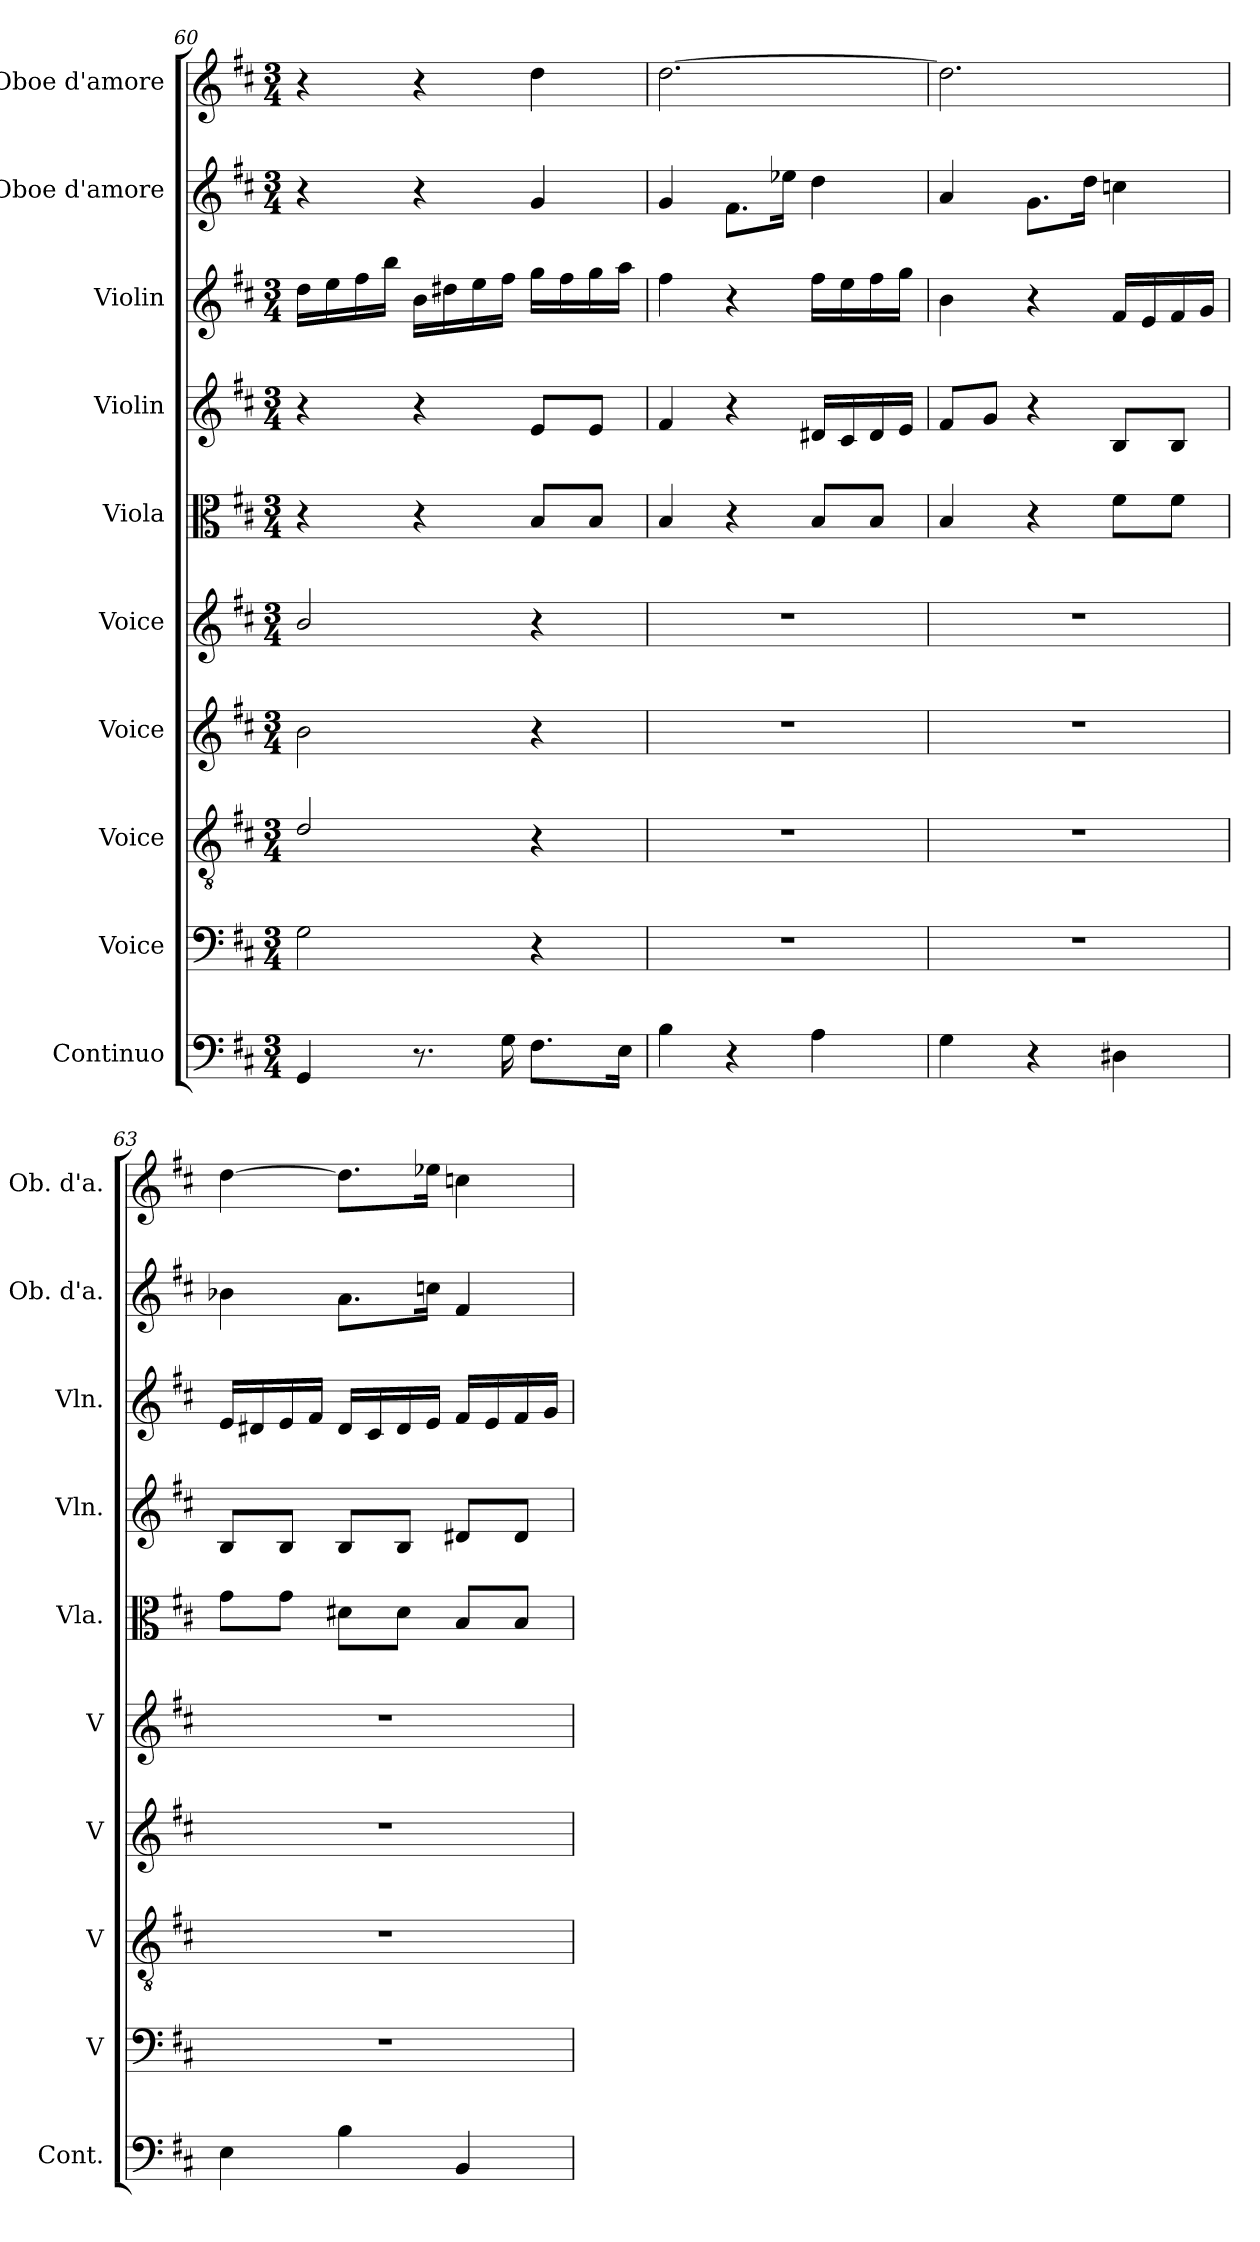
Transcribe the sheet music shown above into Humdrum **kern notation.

**kern	**kern	**kern	**kern	**kern	**kern	**kern	**kern	**kern	**kern
*part10	*part9	*part8	*part7	*part6	*part5	*part4	*part3	*part2	*part1
*staff10	*staff9	*staff8	*staff7	*staff6	*staff5	*staff4	*staff3	*staff2	*staff1
*I"Continuo	*I"Voice	*I"Voice	*I"Voice	*I"Voice	*I"Viola	*I"Violin	*I"Violin	*I"Oboe d'amore	*I"Oboe d'amore
*I'Cont.	*I'V	*I'V	*I'V	*I'V	*I'Vla.	*I'Vln.	*I'Vln.	*I'Ob. d'a.	*I'Ob. d'a.
*clefF4	*clefF4	*clefGv2	*clefG2	*clefG2	*clefC3	*clefG2	*clefG2	*clefG2	*clefG2
*ITrd7c12	*	*	*	*	*	*	*	*ITrd2c3	*ITrd2c3
*k[f#c#]	*k[f#c#]	*k[f#c#]	*k[f#c#]	*k[f#c#]	*k[f#c#]	*k[f#c#]	*k[f#c#]	*k[f#c#g#d#a#]	*k[f#c#g#d#a#]
*M3/4	*M3/4	*M3/4	*M3/4	*M3/4	*M3/4	*M3/4	*M3/4	*M3/4	*M3/4
=60	=60	=60	=60	=60	=60	=60	=60	=60	=60
4GGG/	2G\	2d/	2b\	2b/	4r	4r	16dd\LL	4r	4r
.	.	.	.	.	.	.	16ee\	.	.
.	.	.	.	.	.	.	16ff#\	.	.
.	.	.	.	.	.	.	16bb\JJ	.	.
8.r	.	.	.	.	4r	4r	16b\LL	4r	4r
.	.	.	.	.	.	.	16dd#X\	.	.
.	.	.	.	.	.	.	16ee\	.	.
16GG\	.	.	.	.	.	.	16ff#\JJ	.	.
8.FF#\L	4r	4r	4r	4r	8B/L	8e/L	16gg\LL	4e/	4b\
.	.	.	.	.	.	.	16ff#\	.	.
.	.	.	.	.	8B/J	8e/J	16gg\	.	.
16EE\Jk	.	.	.	.	.	.	16aa\JJ	.	.
!!LO:PB:g=z
=61	=61	=61	=61	=61	=61	=61	=61	=61	=61
4BB\	2.r	2.r	2.r	2.r	4B/	4f#/	4ff#\	4e/	[2.b\
4r	.	.	.	.	4r	4r	4r	8.d#\L	.
.	.	.	.	.	.	.	.	16ccn\Jk	.
4AA\	.	.	.	.	8B/L	16d#X/LL	16ff#\LL	4b\	.
.	.	.	.	.	.	16c#/	16ee\	.	.
.	.	.	.	.	8B/J	16d#/	16ff#\	.	.
.	.	.	.	.	.	16e/JJ	16gg\JJ	.	.
=62	=62	=62	=62	=62	=62	=62	=62	=62	=62
4GG\	2.r	2.r	2.r	2.r	4B/	8f#/L	4b\	4f#/	2.b\]
.	.	.	.	.	.	8g/J	.	.	.
4r	.	.	.	.	4r	4r	4r	8.e\L	.
.	.	.	.	.	.	.	.	16b\Jk	.
4DD#X\	.	.	.	.	8f#\L	8B/L	16f#/LL	4an\	.
.	.	.	.	.	.	.	16e/	.	.
.	.	.	.	.	8f#\J	8B/J	16f#/	.	.
.	.	.	.	.	.	.	16g/JJ	.	.
=63	=63	=63	=63	=63	=63	=63	=63	=63	=63
4EE\	2.r	2.r	2.r	2.r	8g\L	8B/L	16e/LL	4gn\	[4b\
.	.	.	.	.	.	.	16d#X/	.	.
.	.	.	.	.	8g\J	8B/J	16e/	.	.
.	.	.	.	.	.	.	16f#/JJ	.	.
4BB\	.	.	.	.	8d#X\L	8B/L	16d#/LL	8.f#\L	8.b\L]
.	.	.	.	.	.	.	16c#/	.	.
.	.	.	.	.	8d#\J	8B/J	16d#/	.	.
.	.	.	.	.	.	.	16e/JJ	16an\Jk	16ccn\Jk
4BBB/	.	.	.	.	8B/L	8d#X/L	16f#/LL	4d#/	4an\
.	.	.	.	.	.	.	16e/	.	.
.	.	.	.	.	8B/J	8d#/J	16f#/	.	.
.	.	.	.	.	.	.	16g/JJ	.	.
=	=	=	=	=	=	=	=	=	=
*-	*-	*-	*-	*-	*-	*-	*-	*-	*-
